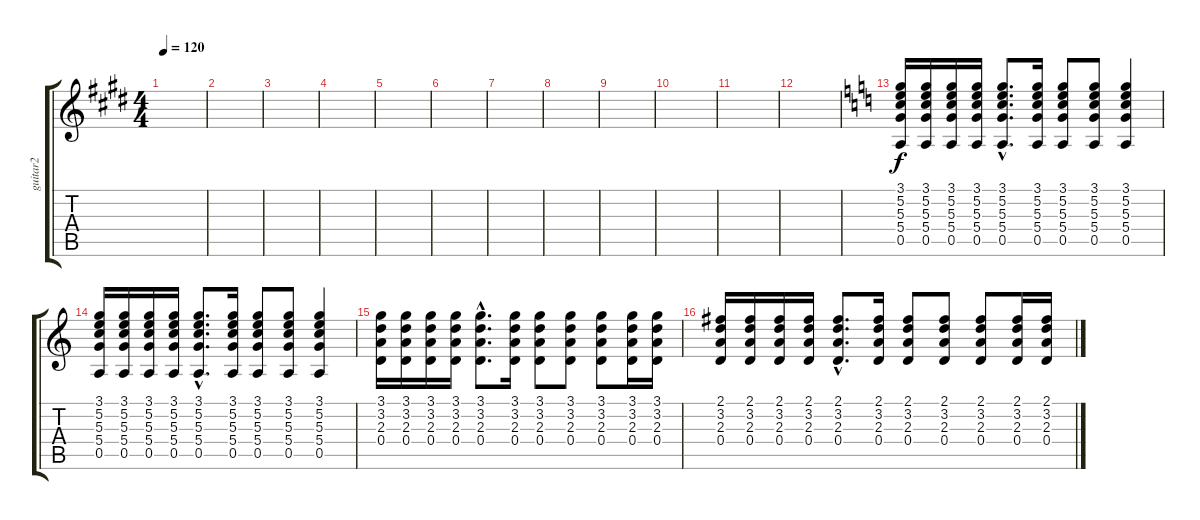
\track ("guitar2" "guitar2") {instrument electricguitarmuted}
\staff {score tabs}
\tuning (E4 B3 G3 D3 A2 E2) {hide}
\ts (4 4)
\tempo 120
\clef g2
\ks e
|
|
|
|
|
|
|
|
|
|
|
|
\ks c
(3.1 5.2 5.3 5.4 0.5).16 (3.1 5.2 5.3 5.4 0.5).16 (3.1 5.2 5.3 5.4 0.5).16 (3.1 5.2 5.3 5.4 0.5).16 (3.1{hac} 5.2{hac} 5.3{hac} 5.4{hac} 0.5{hac}).8{d} (3.1 5.2 5.3 5.4 0.5).16 (3.1 5.2 5.3 5.4 0.5).8 (3.1 5.2 5.3 5.4 0.5).8 (3.1 5.2 5.3 5.4 0.5).4 |
(3.1 5.2 5.3 5.4 0.5).16 (3.1 5.2 5.3 5.4 0.5).16 (3.1 5.2 5.3 5.4 0.5).16 (3.1 5.2 5.3 5.4 0.5).16 (3.1{hac} 5.2{hac} 5.3{hac} 5.4{hac} 0.5{hac}).8{d} (3.1 5.2 5.3 5.4 0.5).16 (3.1 5.2 5.3 5.4 0.5).8 (3.1 5.2 5.3 5.4 0.5).8 (3.1 5.2 5.3 5.4 0.5).4 |
(3.1 3.2 2.3 0.4).16 (3.1 3.2 2.3 0.4).16 (3.1 3.2 2.3 0.4).16 (3.1 3.2 2.3 0.4).16 (3.1{hac} 3.2{hac} 2.3{hac} 0.4{hac}).8{d} (3.1 3.2 2.3 0.4).16 (3.1 3.2 2.3 0.4).8 (3.1 3.2 2.3 0.4).8 (3.1 3.2 2.3 0.4).8 (3.1 3.2 2.3 0.4).16 (3.1 3.2 2.3 0.4).16 |
(2.1 3.2 2.3 0.4).16 (2.1 3.2 2.3 0.4).16 (2.1 3.2 2.3 0.4).16 (2.1 3.2 2.3 0.4).16 (2.1{hac} 3.2{hac} 2.3{hac} 0.4{hac}).8{d} (2.1 3.2 2.3 0.4).16 (2.1 3.2 2.3 0.4).8 (2.1 3.2 2.3 0.4).8 (2.1 3.2 2.3 0.4).8 (2.1 3.2 2.3 0.4).16 (2.1 3.2 2.3 0.4).16
